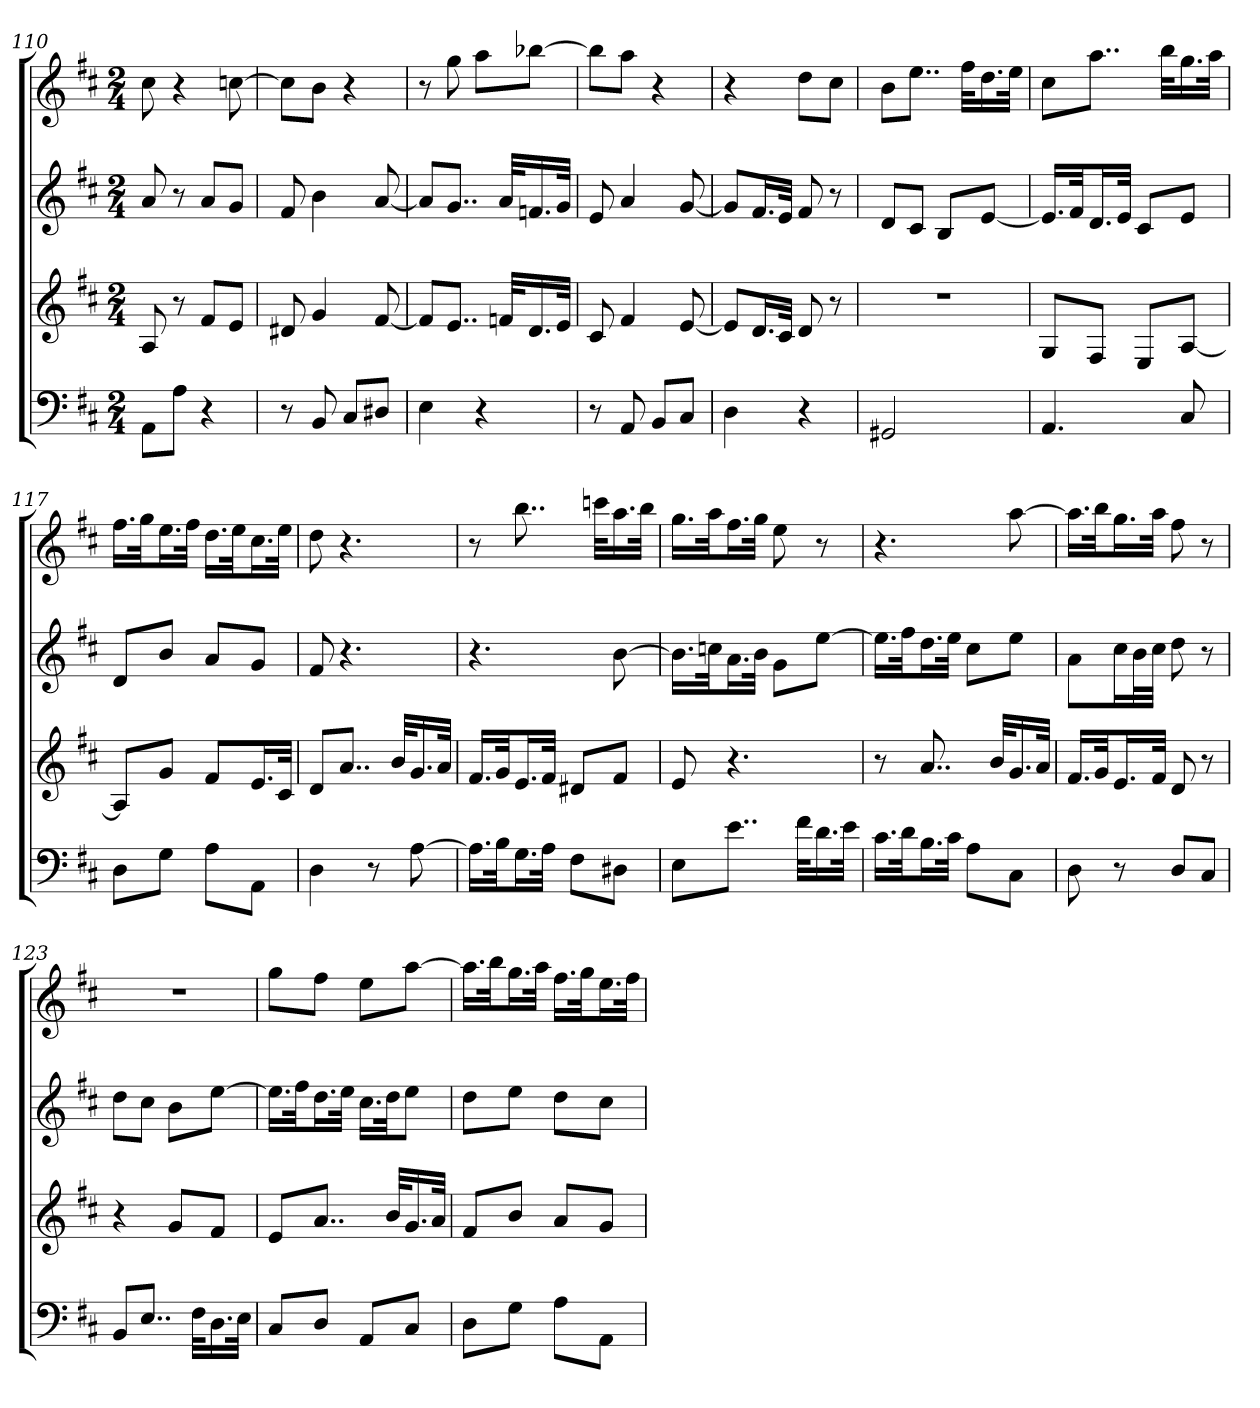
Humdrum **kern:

**kern	**kern	**kern	**kern
*part4	*part3	*part2	*part1
*staff4	*staff3	*staff2	*staff1
*k[f#c#]	*k[f#c#]	*k[f#c#]	*k[f#c#]
*D:	*D:	*D:	*D:
*M2/4	*M2/4	*M2/4	*M2/4
=110	=110	=110	=110
8AAL	8A	8a	8cc#
8AJ	8r	8r	4r
4r	8f#L	8aL	.
.	8eJ	8gJ	[8ccn
=111	=111	=111	=111
8r	8d#X	8f#	8ccL]
8BB	4g	4b	8bJ
8C#L	.	.	4r
8D#XJ	[8f#	[8a	.
=112	=112	=112	=112
4E	8f#L]	8aL]	8r
.	8..eJ	8..gJ	8gg
4r	.	.	8aaL
.	32fnKLL	32aKLL	.
.	16.d	16.fn	[8bb-XJ
.	32eJJk	32gJJk	.
=113	=113	=113	=113
8r	8c#	8e	8bb-L]
8AA	4f#	4a	8aaJ
8BBL	.	.	4r
8C#J	[8e	[8g	.
=114	=114	=114	=114
4D	8eL]	8gL]	4r
.	16.dL	16.f#L	.
.	32c#JJk	32eJJk	.
4r	8d	8f#	8ddL
.	8r	8r	8cc#J
=115	=115	=115	=115
2GG#X	2r	8dL	8bL
.	.	8c#J	8..eeJ
.	.	8BL	.
.	.	.	32ff#KLL
.	.	[8eJ	16.dd
.	.	.	32eeJJk
=116	=116	=116	=116
4.AA	8GL	16.eLL]	8cc#L
.	.	32f#Jk	.
.	8F#J	16.dL	8..aaJ
.	.	32eJJk	.
.	8EL	8c#L	.
.	.	.	32bbKLL
8C#	[8AJ	8eJ	16.gg
.	.	.	32aaJJk
=117	=117	=117	=117
8DL	8AL]	8dL	16.ff#LL
.	.	.	32ggJk
8GJ	8gJ	8bJ	16.eeL
.	.	.	32ff#JJk
8AL	8f#L	8aL	16.ddLL
.	.	.	32eeJk
8AAJ	16.eL	8gJ	16.cc#L
.	32c#JJk	.	32eeJJk
=118	=118	=118	=118
4D	8dL	8f#	8dd
.	8..aJ	4.r	4.r
8r	.	.	.
.	32bKLL	.	.
[8A	16.g	.	.
.	32aJJk	.	.
=119	=119	=119	=119
16.ALL]	16.f#LL	4.r	8r
32BJk	32gJk	.	.
16.GL	16.eL	.	8..bb
32AJJk	32f#JJk	.	.
8F#L	8d#XL	.	.
.	.	.	32cccnKLL
8D#XJ	8f#J	[8b	16.aa
.	.	.	32bbJJk
=120	=120	=120	=120
8EL	8e	16.bLL]	16.ggLL
.	.	32ccnJk	32aaJk
8..eJ	4.r	16.aL	16.ff#L
.	.	32bJJk	32ggJJk
.	.	8gL	8ee
32f#KLL	.	.	.
16.d	.	[8eeJ	8r
32eJJk	.	.	.
=121	=121	=121	=121
16.c#LL	8r	16.eeLL]	4.r
32dJk	.	32ff#Jk	.
16.BL	8..a	16.ddL	.
32c#JJk	.	32eeJJk	.
8AL	.	8cc#L	.
.	32bKLL	.	.
8C#J	16.g	8eeJ	[8aa
.	32aJJk	.	.
=122	=122	=122	=122
8D	16.f#LL	8aL	16.aaLL]
.	32gJk	.	32bbJk
8r	16.eL	16cc#L	16.ggL
.	.	32bL	.
.	32f#JJk	32cc#JJJ	32aaJJk
8DL	8d	8dd	8ff#
8C#J	8r	8r	8r
=123	=123	=123	=123
8BBL	4r	8ddL	2r
8..EJ	.	8cc#J	.
.	8gL	8bL	.
32F#KLL	.	.	.
16.D	8f#J	[8eeJ	.
32EJJk	.	.	.
=124	=124	=124	=124
8C#L	8eL	16.eeLL]	8ggL
.	.	32ff#Jk	.
8DJ	8..aJ	16.ddL	8ff#J
.	.	32eeJJk	.
8AAL	.	16.cc#LL	8eeL
.	32bKLL	32ddJk	.
8C#J	16.g	8eeJ	[8aaJ
.	32aJJk	.	.
=125	=125	=125	=125
8DL	8f#L	8ddL	16.aaLL]
.	.	.	32bbJk
8GJ	8bJ	8eeJ	16.ggL
.	.	.	32aaJJk
8AL	8aL	8ddL	16.ff#LL
.	.	.	32ggJk
8AAJ	8gJ	8cc#J	16.eeL
.	.	.	32ff#JJk
=	=	=	=
*-	*-	*-	*-
